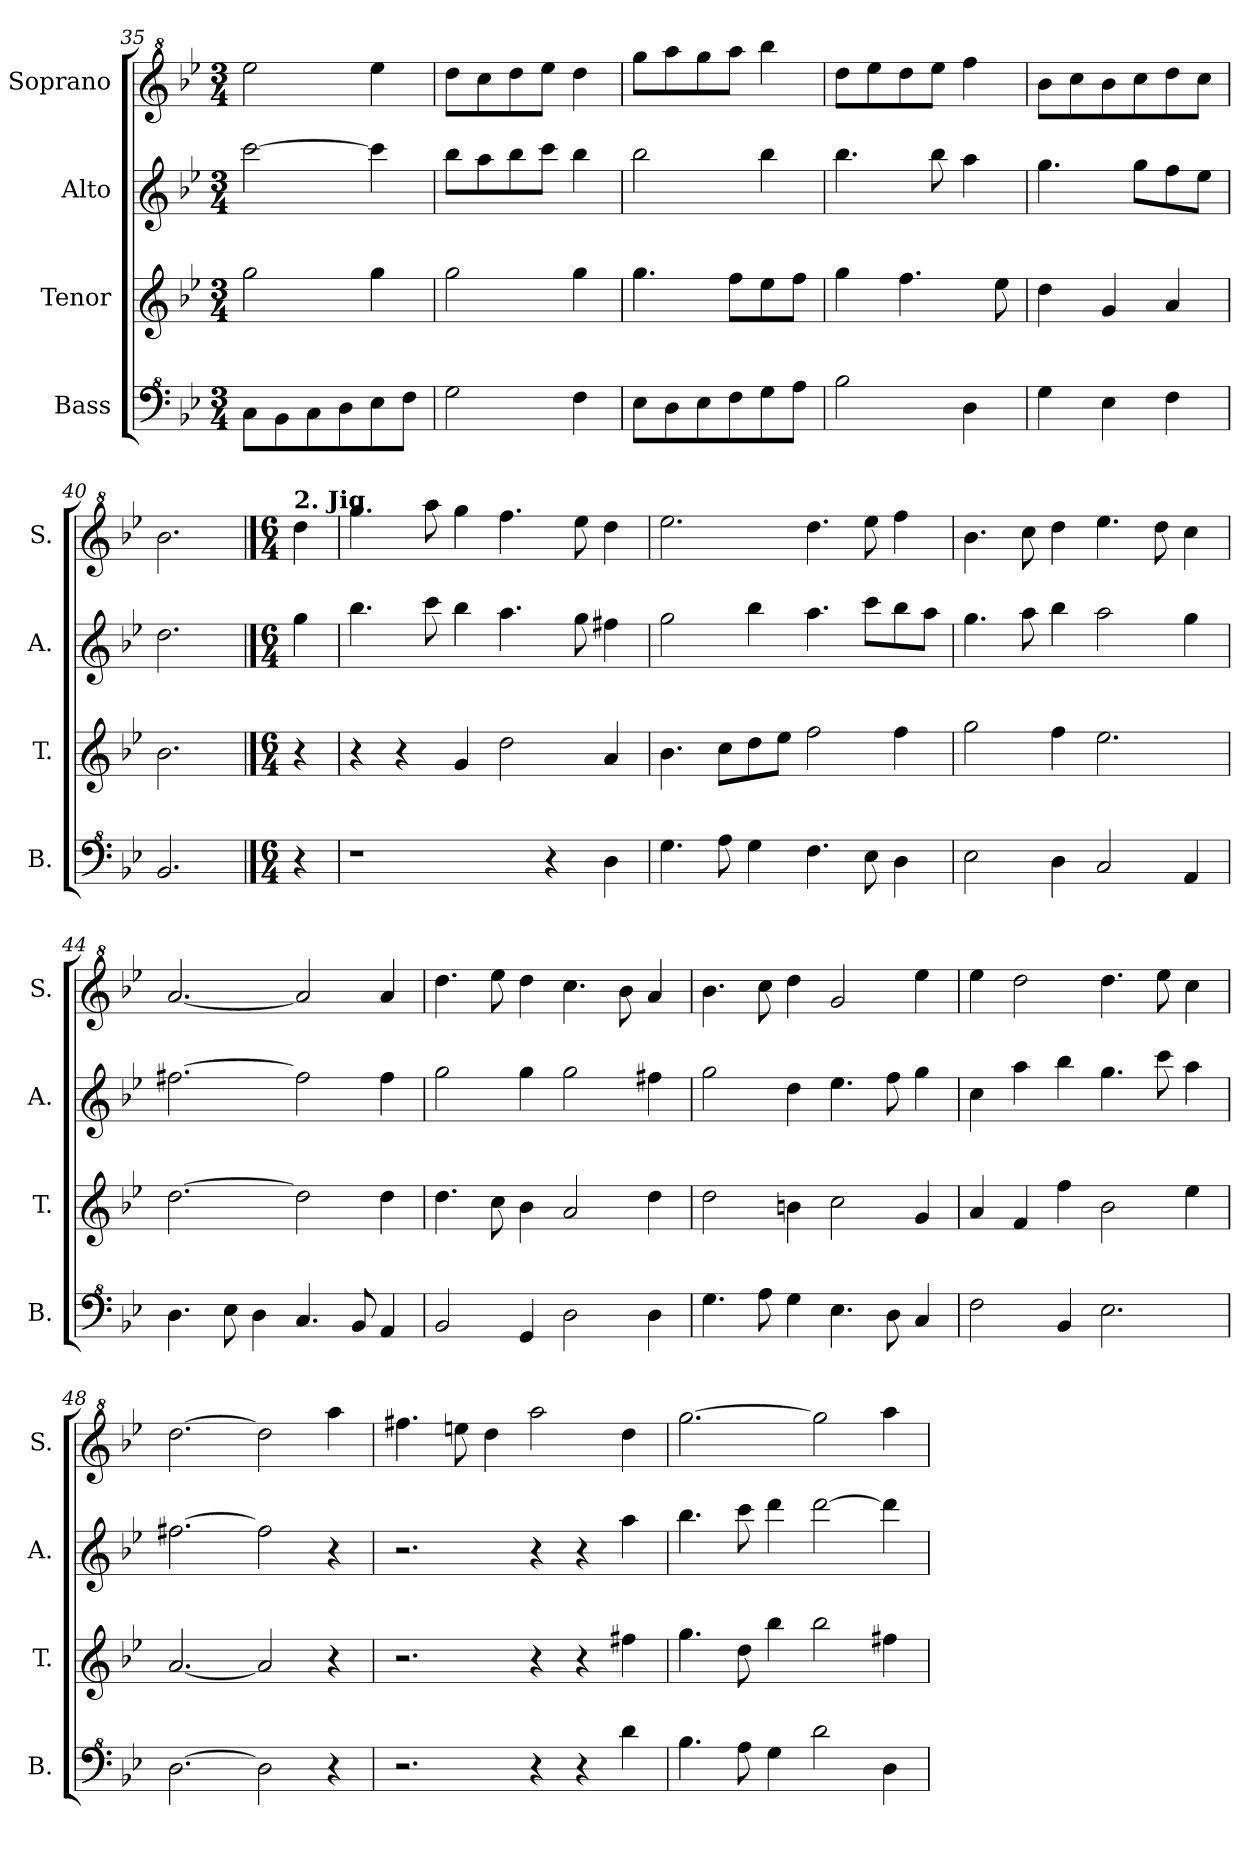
**kern	**kern	**kern	**kern
*part4	*part3	*part2	*part1
*staff4	*staff3	*staff2	*staff1
*I"Bass	*I"Tenor	*I"Alto	*I"Soprano
*I'B.	*I'T.	*I'A.	*I'S.
*clefF^4	*clefG2	*clefG2	*clefG^2
*k[b-e-]	*k[b-e-]	*k[b-e-]	*k[b-e-]
*B-:	*B-:	*B-:	*B-:
*M3/4	*M3/4	*M3/4	*M3/4
=35	=35	=35	=35
8c\L	2gg\	[2ccc\	2eee-\
8B-\	.	.	.
8c\	.	.	.
8d\	.	.	.
8e-\	4gg\	4ccc\]	4eee-\
8f\J	.	.	.
=36	=36	=36	=36
2g\	2gg\	8bb-\L	8ddd\L
.	.	8aa\	8ccc\
.	.	8bb-\	8ddd\
.	.	8ccc\J	8eee-\J
4f\	4gg\	4bb-\	4ddd\
=37	=37	=37	=37
8e-\L	4.gg\	2bb-\	8ggg\L
8d\	.	.	8aaa\
8e-\	.	.	8ggg\
8f\	8ff\L	.	8aaa\J
8g\	8ee-\	4bb-\	4bbb-\
8a\J	8ff\J	.	.
=38	=38	=38	=38
2b-\	4gg\	4.bb-\	8ddd\L
.	.	.	8eee-\
.	4.ff\	.	8ddd\
.	.	8bb-\	8eee-\J
4d\	.	4aa\	4fff\
.	8ee-\	.	.
=39	=39	=39	=39
4g\	4dd\	4.gg\	8bb-\L
.	.	.	8ccc\
4e-\	4g/	.	8bb-\
.	.	8gg\L	8ccc\
4f\	4a/	8ff\	8ddd\
.	.	8ee-\J	8ccc\J
=40	=40	=40	=40
2.B-/	2.b-\	2.dd\	2.bb-\
!!LO:LB:g=z
==40X1	==40X1	==40X1	==40X1
*M6/4	*M6/4	*M6/4	*M6/4
!	!	!	!LO:TX:a:B:t=2. Jig
4r	4r	4gg\	4ddd\
=41	=41	=41	=41
1r	4r	4.bb-\	4.ggg\
.	4r	.	.
.	.	8ccc\	8aaa\
.	4g/	4bb-\	4ggg\
.	2dd\	4.aa\	4.fff\
4r	.	.	.
.	.	8gg\	8eee-\
4d\	4a/	4ff#X\	4ddd\
=42	=42	=42	=42
4.g\	4.b-\	2gg\	2.eee-\
8a\	8cc\L	.	.
4g\	8dd\	4bb-\	.
.	8ee-\J	.	.
4.f\	2ff\	4.aa\	4.ddd\
8e-\	.	8ccc\L	8eee-\
4d\	4ff\	8bb-\	4fff\
.	.	8aa\J	.
=43	=43	=43	=43
2e-\	2gg\	4.gg\	4.bb-\
.	.	8aa\	8ccc\
4d\	4ff\	4bb-\	4ddd\
2c/	2.ee-\	2aa\	4.eee-\
.	.	.	8ddd\
4A/	.	4gg\	4ccc\
=44	=44	=44	=44
4.d\	[2.dd\	[2.ff#X\	[2.aa/
8e-\	.	.	.
4d\	.	.	.
4.c/	2dd\]	2ff#\]	2aa/]
8B-/	.	.	.
4A/	4dd\	4ff#\	4aa/
=45	=45	=45	=45
2B-/	4.dd\	2gg\	4.ddd\
.	8cc\	.	8eee-\
4G/	4b-\	4gg\	4ddd\
2d\	2a/	2gg\	4.ccc\
.	.	.	8bb-\
4d\	4dd\	4ff#X\	4aa/
=46	=46	=46	=46
4.g\	2dd\	2gg\	4.bb-\
8a\	.	.	8ccc\
4g\	4bn\	4dd\	4ddd\
4.e-\	2cc\	4.ee-\	2gg/
8d\	.	8ff\	.
4c/	4g/	4gg\	4eee-\
!!LO:PB:g=z
=47	=47	=47	=47
2f\	4a/	4cc\	4eee-\
.	4f/	4aa\	2ddd\
4B-/	4ff\	4bb-\	.
2.e-\	2b-\	4.gg\	4.ddd\
.	.	8ccc\	8eee-\
.	4ee-\	4aa\	4ccc\
=48	=48	=48	=48
[2.d\	[2.a/	[2.ff#X\	[2.ddd\
2d\]	2a/]	2ff#\]	2ddd\]
4r	4r	4r	4aaa\
=49	=49	=49	=49
2.r	2.r	2.r	4.fff#X\
.	.	.	8eeen\
.	.	.	4ddd\
4r	4r	4r	2aaa\
4r	4r	4r	.
4dd\	4ff#X\	4aa\	4ddd\
=50	=50	=50	=50
4.b-\	4.gg\	4.bb-\	[2.ggg\
8a\	8dd\	8ccc\	.
4g\	4bb-\	4ddd\	.
2dd\	2bb-\	[2ddd\	2ggg\]
4d\	4ff#X\	4ddd\]	4aaa\
=	=	=	=
*-	*-	*-	*-
